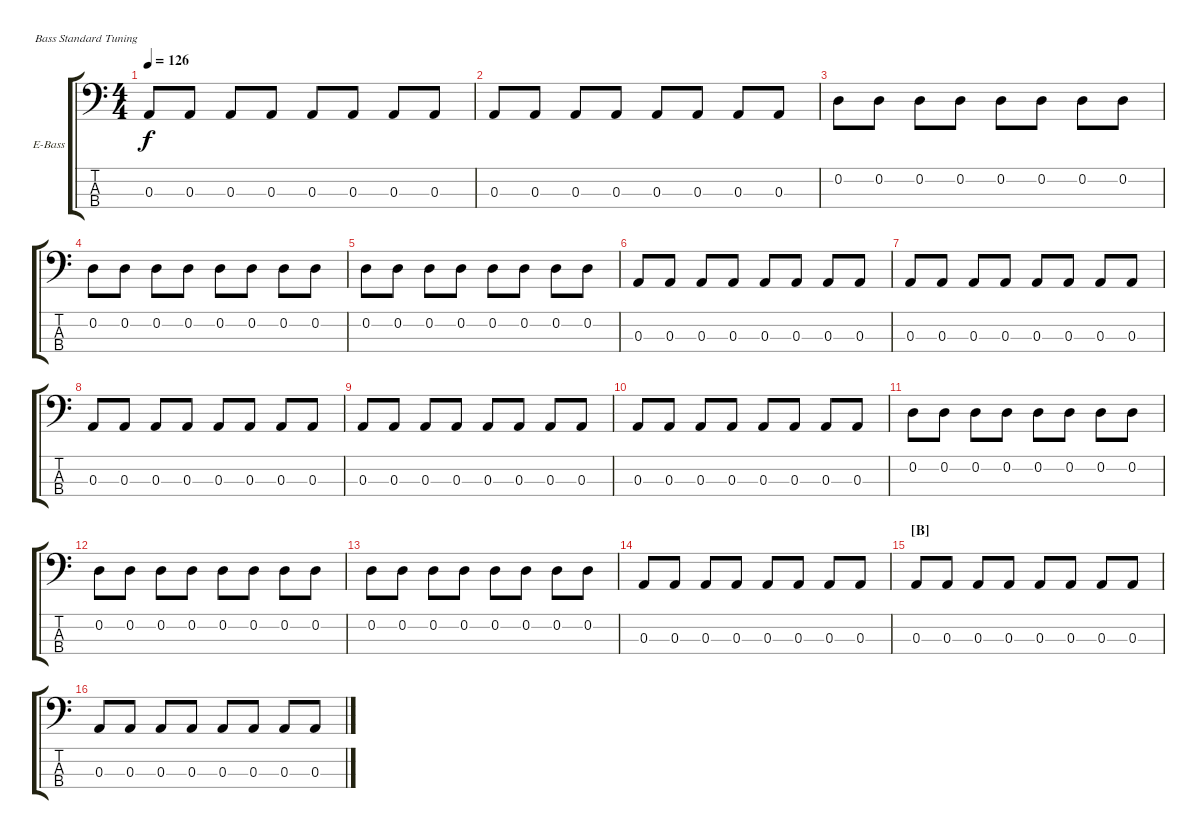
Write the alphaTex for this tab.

\defaultSystemsLayout 4
\bracketExtendMode groupsimilarinstruments
\firstSystemTrackNameOrientation horizontal
\otherSystemsTrackNameOrientation horizontal
\track ("А. Андреев" "E-Bass") {instrument electricbassfinger}
\staff {score tabs}
\tuning (G2 D2 A1 E1)
\ts (4 4)
\tempo 126
\clef f4
\ks c
0.3.8{dy f} 0.3.8 0.3.8 0.3.8 0.3.8 0.3.8 0.3.8 0.3.8 |
0.3.8 0.3.8 0.3.8 0.3.8 0.3.8 0.3.8 0.3.8 0.3.8 |
0.2.8 0.2.8 0.2.8 0.2.8 0.2.8 0.2.8 0.2.8 0.2.8 |
0.2.8 0.2.8 0.2.8 0.2.8 0.2.8 0.2.8 0.2.8 0.2.8 |
0.2.8 0.2.8 0.2.8 0.2.8 0.2.8 0.2.8 0.2.8 0.2.8 |
0.3.8 0.3.8 0.3.8 0.3.8 0.3.8 0.3.8 0.3.8 0.3.8 |
0.3.8 0.3.8 0.3.8 0.3.8 0.3.8 0.3.8 0.3.8 0.3.8 |
0.3.8 0.3.8 0.3.8 0.3.8 0.3.8 0.3.8 0.3.8 0.3.8 |
0.3.8 0.3.8 0.3.8 0.3.8 0.3.8 0.3.8 0.3.8 0.3.8 |
0.3.8 0.3.8 0.3.8 0.3.8 0.3.8 0.3.8 0.3.8 0.3.8 |
0.2.8 0.2.8 0.2.8 0.2.8 0.2.8 0.2.8 0.2.8 0.2.8 |
0.2.8 0.2.8 0.2.8 0.2.8 0.2.8 0.2.8 0.2.8 0.2.8 |
0.2.8 0.2.8 0.2.8 0.2.8 0.2.8 0.2.8 0.2.8 0.2.8 |
0.3.8 0.3.8 0.3.8 0.3.8 0.3.8 0.3.8 0.3.8 0.3.8 |
\section ("B" "")
0.3.8 0.3.8 0.3.8 0.3.8 0.3.8 0.3.8 0.3.8 0.3.8 |
0.3.8 0.3.8 0.3.8 0.3.8 0.3.8 0.3.8 0.3.8 0.3.8
